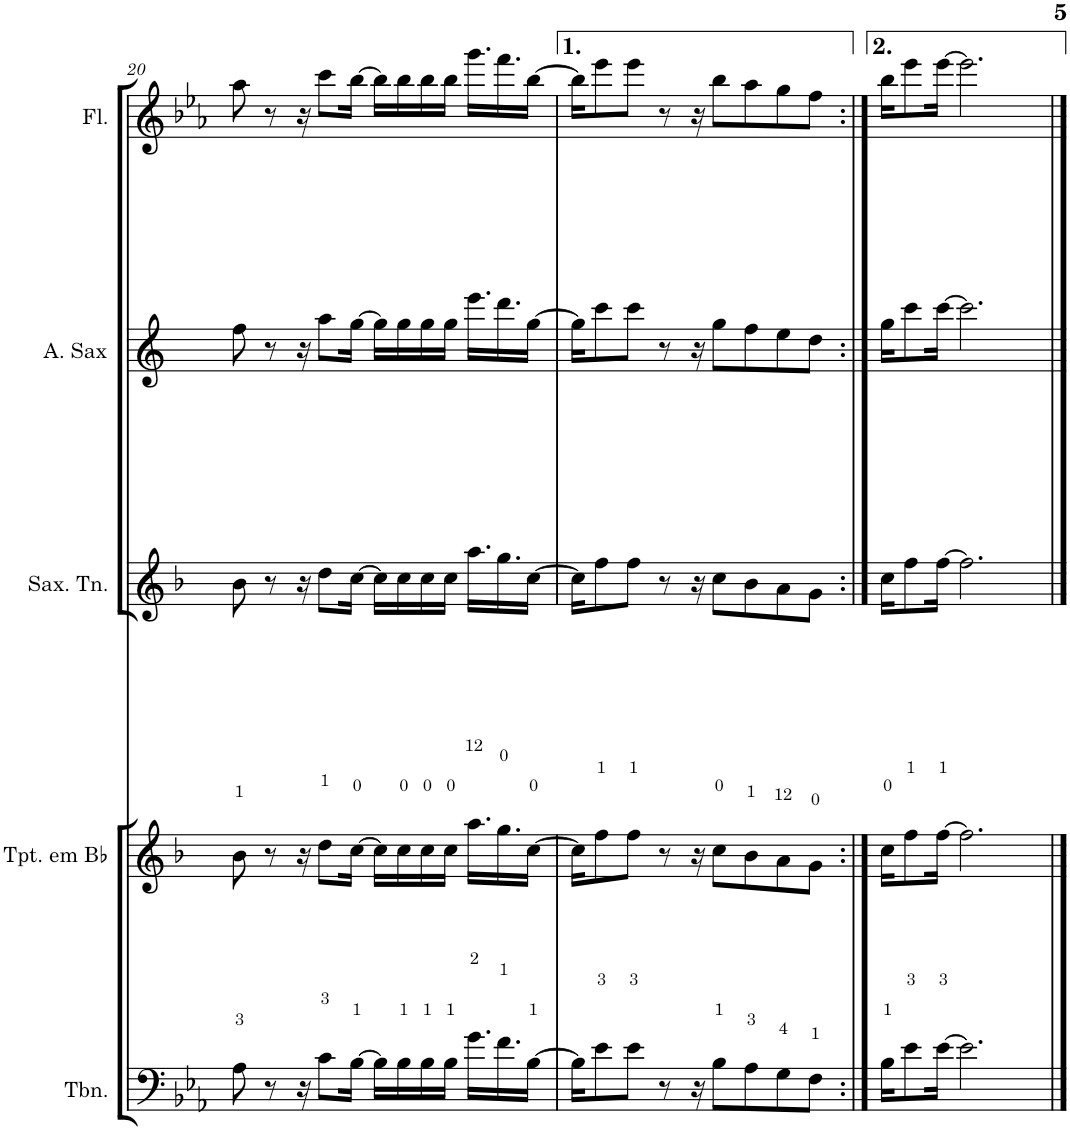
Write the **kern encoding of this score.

**kern	**kern	**kern	**kern	**kern
*part5	*part4	*part3	*part2	*part1
*staff5	*staff4	*staff3	*staff2	*staff1
*I"Trombone	*I"Trompete em Bb	*I"Saxofone Tenor	*I"Saxofone Alto	*I"Flauta Transversal
*I'Tbn.	*I'Tpt. em Bb	*I'Sax. Tn.	*	*I'Fl.
!!LO:PB:g=z
*clefF4	*clefG2	*clefG2	*clefG2	*clefG2
*	*Trd1c2	*Trd8c14	*Trd5c9	*
*k[b-e-a-]	*k[b-]	*k[b-]	*k[]	*k[b-e-a-]
*M4/4	*M4/4	*M4/4	*M4/4	*M4/4
=20	=20	=20	=20	=20
8A-\	8b-\	8b-\	8ff\	8aa-\
8r	8r	8r	8r	8r
16r	16r	16r	16r	16r
8c\L	8dd\L	8dd\L	8aa\L	8ccc\L
[16B-\Jk	[16cc\Jk	[16cc\Jk	[16gg\Jk	[16bb-\Jk
16B-\LL]	16cc\LL]	16cc\LL]	16gg\LL]	16bb-\LL]
16B-\	16cc\	16cc\	16gg\	16bb-\
16B-\	16cc\	16cc\	16gg\	16bb-\
16B-\JJ	16cc\JJ	16cc\JJ	16gg\JJ	16bb-\JJ
16.g\LL	16.aa\LL	16.aa\LL	16.eee\LL	16.ggg\LL
16.f\	16.gg\	16.gg\	16.ddd\	16.fff\
[16B-\JJ	[16cc\JJ	[16cc\JJ	[16gg\JJ	[16bb-\JJ
=21	=21	=21	=21	=21
16B-\KL]	16cc\KL]	16cc\KL]	16gg\KL]	16bb-\KL]
8e-\	8ff\	8ff\	8ccc\	8eee-\
8e-\J	8ff\J	8ff\J	8ccc\J	8eee-\J
8r	8r	8r	8r	8r
16r	16r	16r	16r	16r
8B-\L	8cc\L	8cc\L	8gg\L	8bb-\L
8A-\	8b-\	8b-\	8ff\	8aa-\
8G\	8a\	8a\	8ee\	8gg\
8F\J	8g\J	8g\J	8dd\J	8ff\J
=22:|!	=22:|!	=22:|!	=22:|!	=22:|!
16B-\KL	16cc\KL	16cc\KL	16gg\KL	16bb-\KL
8e-\	8ff\	8ff\	8ccc\	8eee-\
[16e-\Jk	[16ff\Jk	[16ff\Jk	[16ccc\Jk	[16eee-\Jk
2.e-\]	2.ff\]	2.ff\]	2.ccc\]	2.eee-\]
==	==	==	==	==
*-	*-	*-	*-	*-
